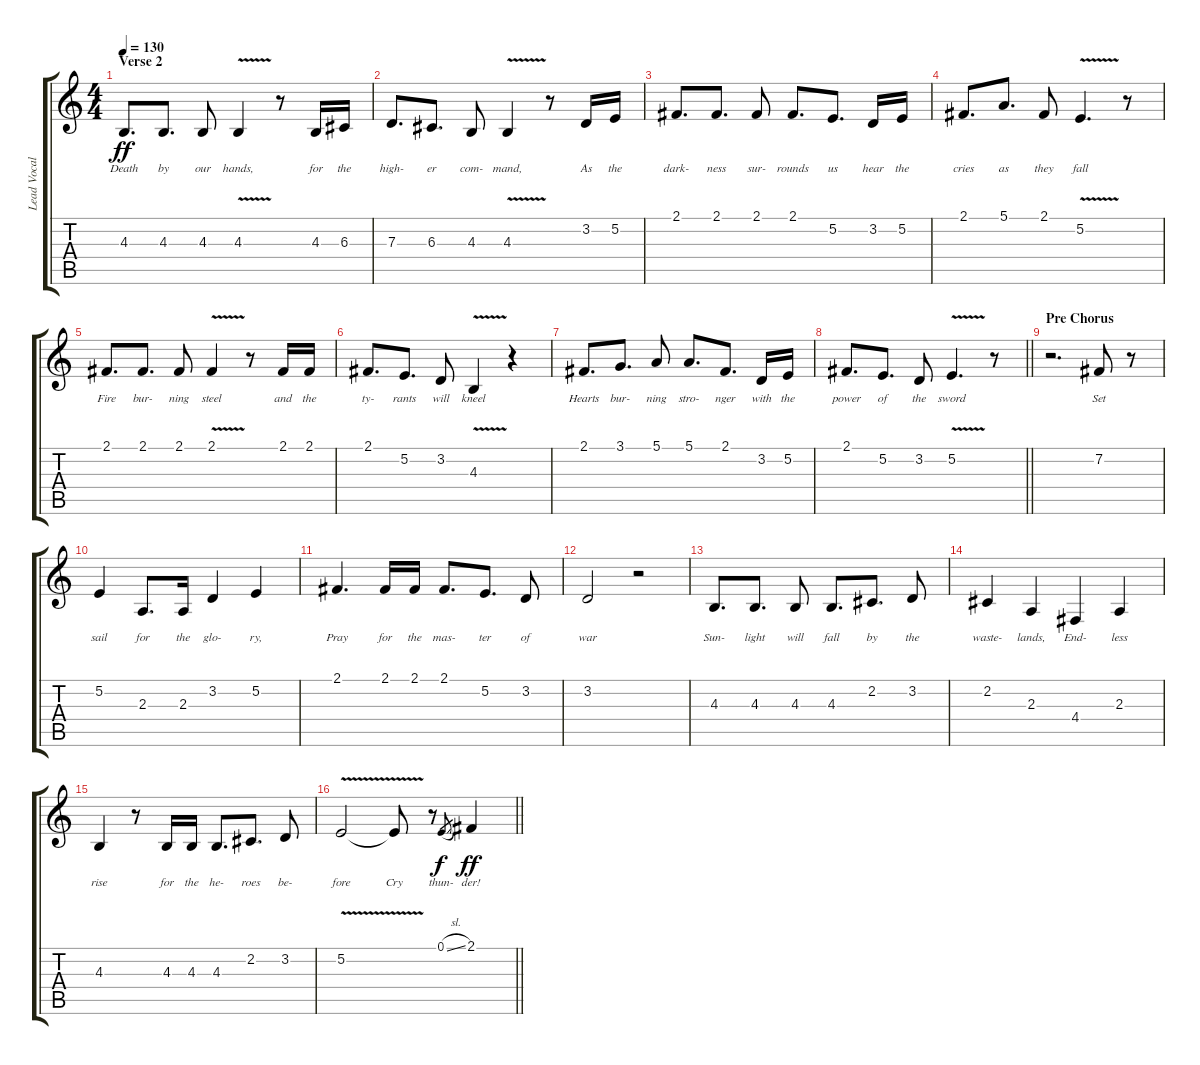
\track ("Lead Vocal - Marc Hudson" "Lead Vocal") {instrument clarinet}
\staff {score tabs}
\tuning (E4 B3 G3 D3 A2 E2) {hide}
\ts (4 4)
\section ("" "Verse 2")
\tempo 130
\clef g2
\ks c
4.3.8{d lyrics (0 "Death") lyrics (1 "") lyrics (2 "") lyrics (3 "") lyrics (4 "") dy ff} 4.3.8{d lyrics (0 "by") lyrics (1 "") lyrics (2 "") lyrics (3 "") lyrics (4 "")} 4.3.8{lyrics (0 "our") lyrics (1 "") lyrics (2 "") lyrics (3 "") lyrics (4 "")} 4.3{v}.4{lyrics (0 "hands,") lyrics (1 "") lyrics (2 "") lyrics (3 "") lyrics (4 "")} r.8 4.3.16{lyrics (0 "for") lyrics (1 "") lyrics (2 "") lyrics (3 "") lyrics (4 "")} 6.3.16{lyrics (0 "the") lyrics (1 "") lyrics (2 "") lyrics (3 "") lyrics (4 "")} |
7.3.8{d lyrics (0 "high-") lyrics (1 "") lyrics (2 "") lyrics (3 "") lyrics (4 "")} 6.3.8{d lyrics (0 "er") lyrics (1 "") lyrics (2 "") lyrics (3 "") lyrics (4 "")} 4.3.8{lyrics (0 "com-") lyrics (1 "") lyrics (2 "") lyrics (3 "") lyrics (4 "")} 4.3{v}.4{lyrics (0 "mand,") lyrics (1 "") lyrics (2 "") lyrics (3 "") lyrics (4 "")} r.8 3.2.16{lyrics (0 "As") lyrics (1 "") lyrics (2 "") lyrics (3 "") lyrics (4 "")} 5.2.16{lyrics (0 "the") lyrics (1 "") lyrics (2 "") lyrics (3 "") lyrics (4 "")} |
2.1.8{d lyrics (0 "dark-") lyrics (1 "") lyrics (2 "") lyrics (3 "") lyrics (4 "")} 2.1.8{d lyrics (0 "ness") lyrics (1 "") lyrics (2 "") lyrics (3 "") lyrics (4 "")} 2.1.8{lyrics (0 "sur-") lyrics (1 "") lyrics (2 "") lyrics (3 "") lyrics (4 "")} 2.1.8{d lyrics (0 "rounds") lyrics (1 "") lyrics (2 "") lyrics (3 "") lyrics (4 "")} 5.2.8{d lyrics (0 "us") lyrics (1 "") lyrics (2 "") lyrics (3 "") lyrics (4 "")} 3.2.16{lyrics (0 "hear") lyrics (1 "") lyrics (2 "") lyrics (3 "") lyrics (4 "")} 5.2.16{lyrics (0 "the") lyrics (1 "") lyrics (2 "") lyrics (3 "") lyrics (4 "")} |
2.1.8{d lyrics (0 "cries") lyrics (1 "") lyrics (2 "") lyrics (3 "") lyrics (4 "")} 5.1.8{d lyrics (0 "as") lyrics (1 "") lyrics (2 "") lyrics (3 "") lyrics (4 "")} 2.1.8{lyrics (0 "they") lyrics (1 "") lyrics (2 "") lyrics (3 "") lyrics (4 "")} 5.2{v}.4{d lyrics (0 "fall") lyrics (1 "") lyrics (2 "") lyrics (3 "") lyrics (4 "")} r.8 |
2.1.8{d lyrics (0 "Fire") lyrics (1 "") lyrics (2 "") lyrics (3 "") lyrics (4 "")} 2.1.8{d lyrics (0 "bur-") lyrics (1 "") lyrics (2 "") lyrics (3 "") lyrics (4 "")} 2.1.8{lyrics (0 "ning") lyrics (1 "") lyrics (2 "") lyrics (3 "") lyrics (4 "")} 2.1{v}.4{lyrics (0 "steel") lyrics (1 "") lyrics (2 "") lyrics (3 "") lyrics (4 "")} r.8 2.1.16{lyrics (0 "and") lyrics (1 "") lyrics (2 "") lyrics (3 "") lyrics (4 "")} 2.1.16{lyrics (0 "the") lyrics (1 "") lyrics (2 "") lyrics (3 "") lyrics (4 "")} |
2.1.8{d lyrics (0 "ty-") lyrics (1 "") lyrics (2 "") lyrics (3 "") lyrics (4 "")} 5.2.8{d lyrics (0 "rants") lyrics (1 "") lyrics (2 "") lyrics (3 "") lyrics (4 "")} 3.2.8{lyrics (0 "will") lyrics (1 "") lyrics (2 "") lyrics (3 "") lyrics (4 "")} 4.3{v}.4{lyrics (0 "kneel") lyrics (1 "") lyrics (2 "") lyrics (3 "") lyrics (4 "")} r.4 |
2.1.8{d lyrics (0 "Hearts") lyrics (1 "") lyrics (2 "") lyrics (3 "") lyrics (4 "")} 3.1.8{d lyrics (0 "bur-") lyrics (1 "") lyrics (2 "") lyrics (3 "") lyrics (4 "")} 5.1.8{lyrics (0 "ning") lyrics (1 "") lyrics (2 "") lyrics (3 "") lyrics (4 "")} 5.1.8{d lyrics (0 "stro-") lyrics (1 "") lyrics (2 "") lyrics (3 "") lyrics (4 "")} 2.1.8{d lyrics (0 "nger") lyrics (1 "") lyrics (2 "") lyrics (3 "") lyrics (4 "")} 3.2.16{lyrics (0 "with") lyrics (1 "") lyrics (2 "") lyrics (3 "") lyrics (4 "")} 5.2.16{lyrics (0 "the") lyrics (1 "") lyrics (2 "") lyrics (3 "") lyrics (4 "")} |
\barLineRight lightlight
2.1.8{d lyrics (0 "power") lyrics (1 "") lyrics (2 "") lyrics (3 "") lyrics (4 "")} 5.2.8{d lyrics (0 "of") lyrics (1 "") lyrics (2 "") lyrics (3 "") lyrics (4 "")} 3.2.8{lyrics (0 "the") lyrics (1 "") lyrics (2 "") lyrics (3 "") lyrics (4 "")} 5.2{v}.4{d lyrics (0 "sword") lyrics (1 "") lyrics (2 "") lyrics (3 "") lyrics (4 "")} r.8 |
\section ("" "Pre Chorus")
r.2{d} 7.2.8{lyrics (0 "Set") lyrics (1 "") lyrics (2 "") lyrics (3 "") lyrics (4 "")} r.8 |
5.2.4{lyrics (0 "sail") lyrics (1 "") lyrics (2 "") lyrics (3 "") lyrics (4 "")} 2.3.8{d lyrics (0 "for") lyrics (1 "") lyrics (2 "") lyrics (3 "") lyrics (4 "")} 2.3.16{lyrics (0 "the") lyrics (1 "") lyrics (2 "") lyrics (3 "") lyrics (4 "")} 3.2.4{lyrics (0 "glo-") lyrics (1 "") lyrics (2 "") lyrics (3 "") lyrics (4 "")} 5.2.4{lyrics (0 "ry,") lyrics (1 "") lyrics (2 "") lyrics (3 "") lyrics (4 "")} |
2.1.4{d lyrics (0 "Pray") lyrics (1 "") lyrics (2 "") lyrics (3 "") lyrics (4 "")} 2.1.16{lyrics (0 "for") lyrics (1 "") lyrics (2 "") lyrics (3 "") lyrics (4 "")} 2.1.16{lyrics (0 "the") lyrics (1 "") lyrics (2 "") lyrics (3 "") lyrics (4 "")} 2.1.8{d lyrics (0 "mas-") lyrics (1 "") lyrics (2 "") lyrics (3 "") lyrics (4 "")} 5.2.8{d lyrics (0 "ter") lyrics (1 "") lyrics (2 "") lyrics (3 "") lyrics (4 "")} 3.2.8{lyrics (0 "of") lyrics (1 "") lyrics (2 "") lyrics (3 "") lyrics (4 "")} |
3.2.2{lyrics (0 "war") lyrics (1 "") lyrics (2 "") lyrics (3 "") lyrics (4 "")} r.2 |
4.3.8{d lyrics (0 "Sun-") lyrics (1 "") lyrics (2 "") lyrics (3 "") lyrics (4 "")} 4.3.8{d lyrics (0 "light") lyrics (1 "") lyrics (2 "") lyrics (3 "") lyrics (4 "")} 4.3.8{lyrics (0 "will") lyrics (1 "") lyrics (2 "") lyrics (3 "") lyrics (4 "")} 4.3.8{d lyrics (0 "fall") lyrics (1 "") lyrics (2 "") lyrics (3 "") lyrics (4 "")} 2.2.8{d lyrics (0 "by") lyrics (1 "") lyrics (2 "") lyrics (3 "") lyrics (4 "")} 3.2.8{lyrics (0 "the") lyrics (1 "") lyrics (2 "") lyrics (3 "") lyrics (4 "")} |
2.2.4{lyrics (0 "waste-") lyrics (1 "") lyrics (2 "") lyrics (3 "") lyrics (4 "")} 2.3.4{lyrics (0 "lands,") lyrics (1 "") lyrics (2 "") lyrics (3 "") lyrics (4 "")} 4.4.4{lyrics (0 "End-") lyrics (1 "") lyrics (2 "") lyrics (3 "") lyrics (4 "")} 2.3.4{lyrics (0 "less") lyrics (1 "") lyrics (2 "") lyrics (3 "") lyrics (4 "")} |
4.3.4{lyrics (0 "rise") lyrics (1 "") lyrics (2 "") lyrics (3 "") lyrics (4 "")} r.8 4.3.16{lyrics (0 "for") lyrics (1 "") lyrics (2 "") lyrics (3 "") lyrics (4 "")} 4.3.16{lyrics (0 "the") lyrics (1 "") lyrics (2 "") lyrics (3 "") lyrics (4 "")} 4.3.8{d lyrics (0 "he-") lyrics (1 "") lyrics (2 "") lyrics (3 "") lyrics (4 "")} 2.2.8{d lyrics (0 "roes") lyrics (1 "") lyrics (2 "") lyrics (3 "") lyrics (4 "")} 3.2.8{lyrics (0 "be-") lyrics (1 "") lyrics (2 "") lyrics (3 "") lyrics (4 "")} |
\barLineRight lightlight
5.2{v}.2{lyrics (0 "fore") lyrics (1 "") lyrics (2 "") lyrics (3 "") lyrics (4 "")} 5.2{t}.8{lyrics (0 "Cry") lyrics (1 "") lyrics (2 "") lyrics (3 "") lyrics (4 "")} r.8 0.1{sl}.8{lyrics (0 "thun-") lyrics (1 "") lyrics (2 "") lyrics (3 "") lyrics (4 "") gr dy f} 2.1.4{lyrics (0 "der!") lyrics (1 "") lyrics (2 "") lyrics (3 "") lyrics (4 "") dy ff}
